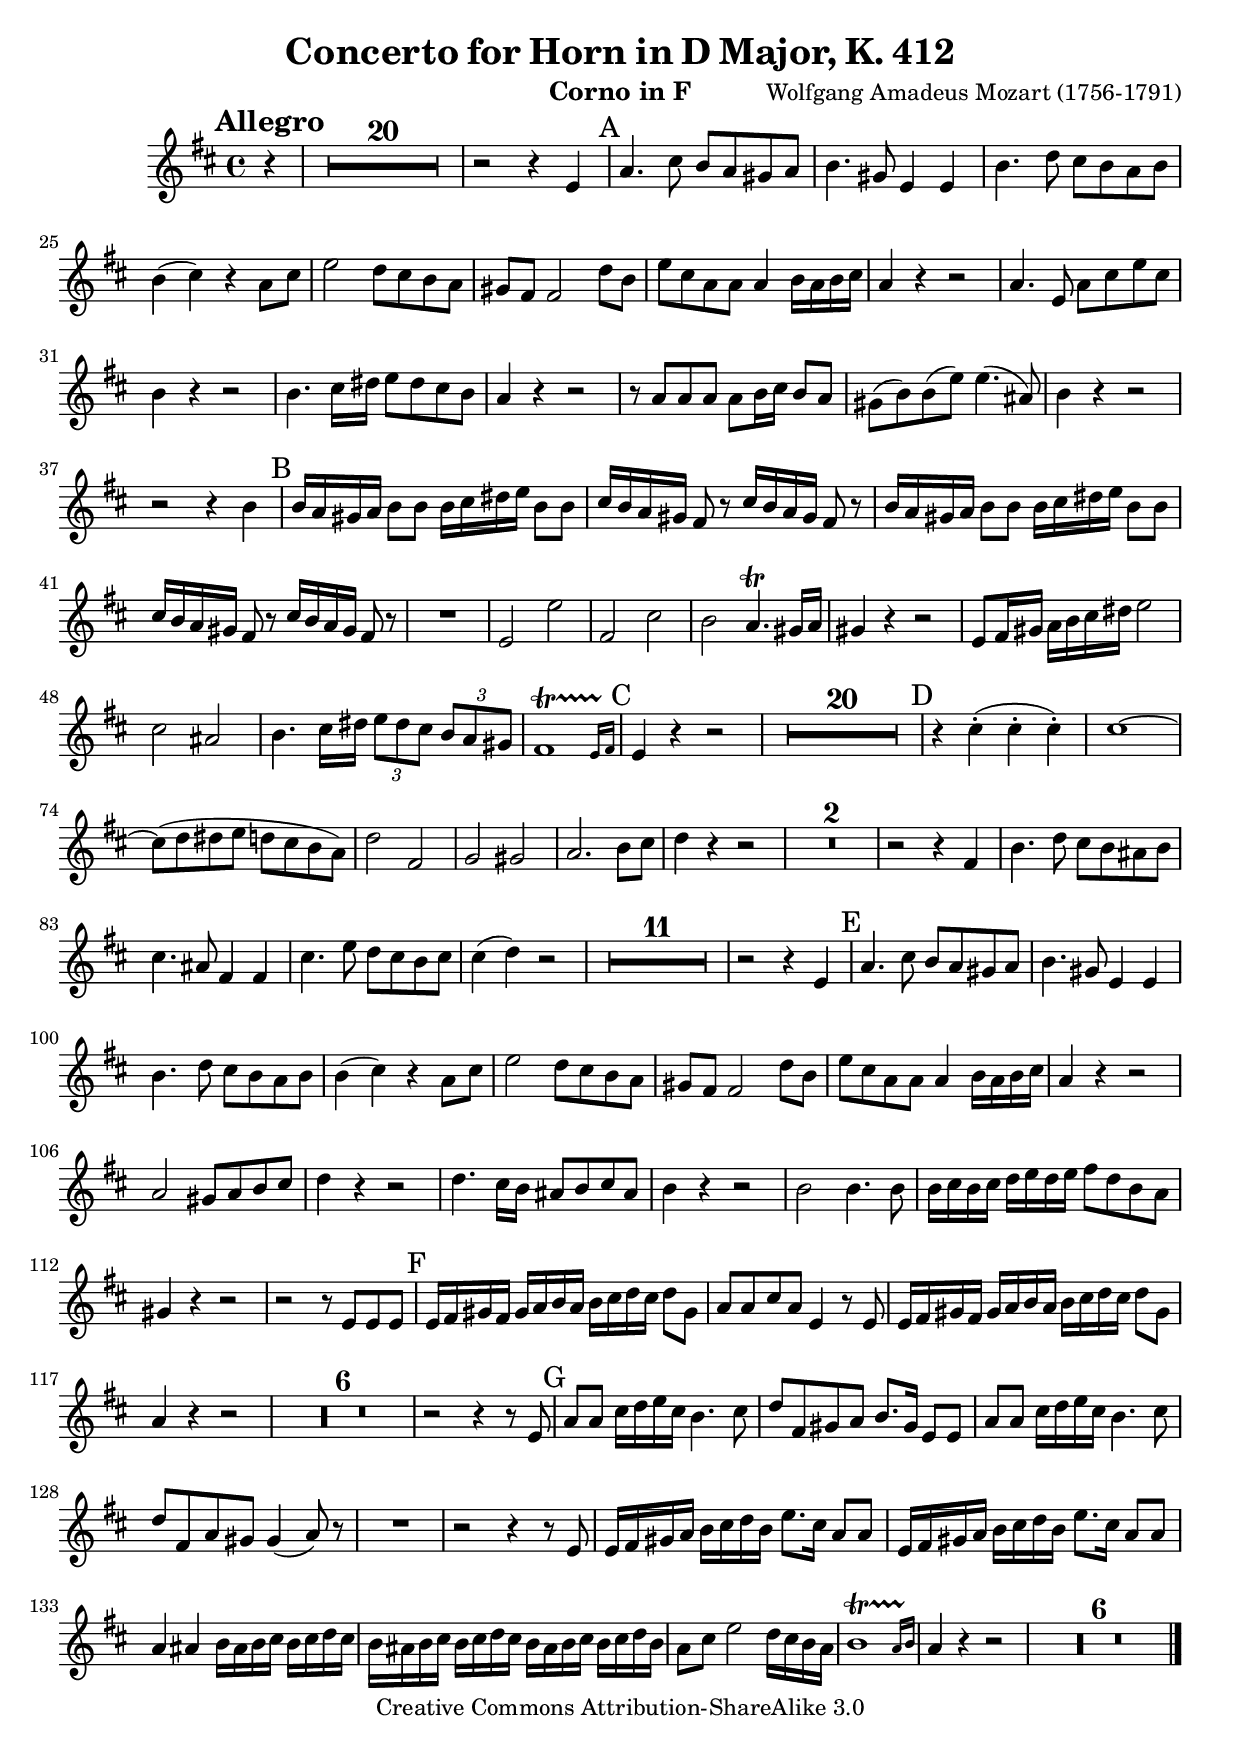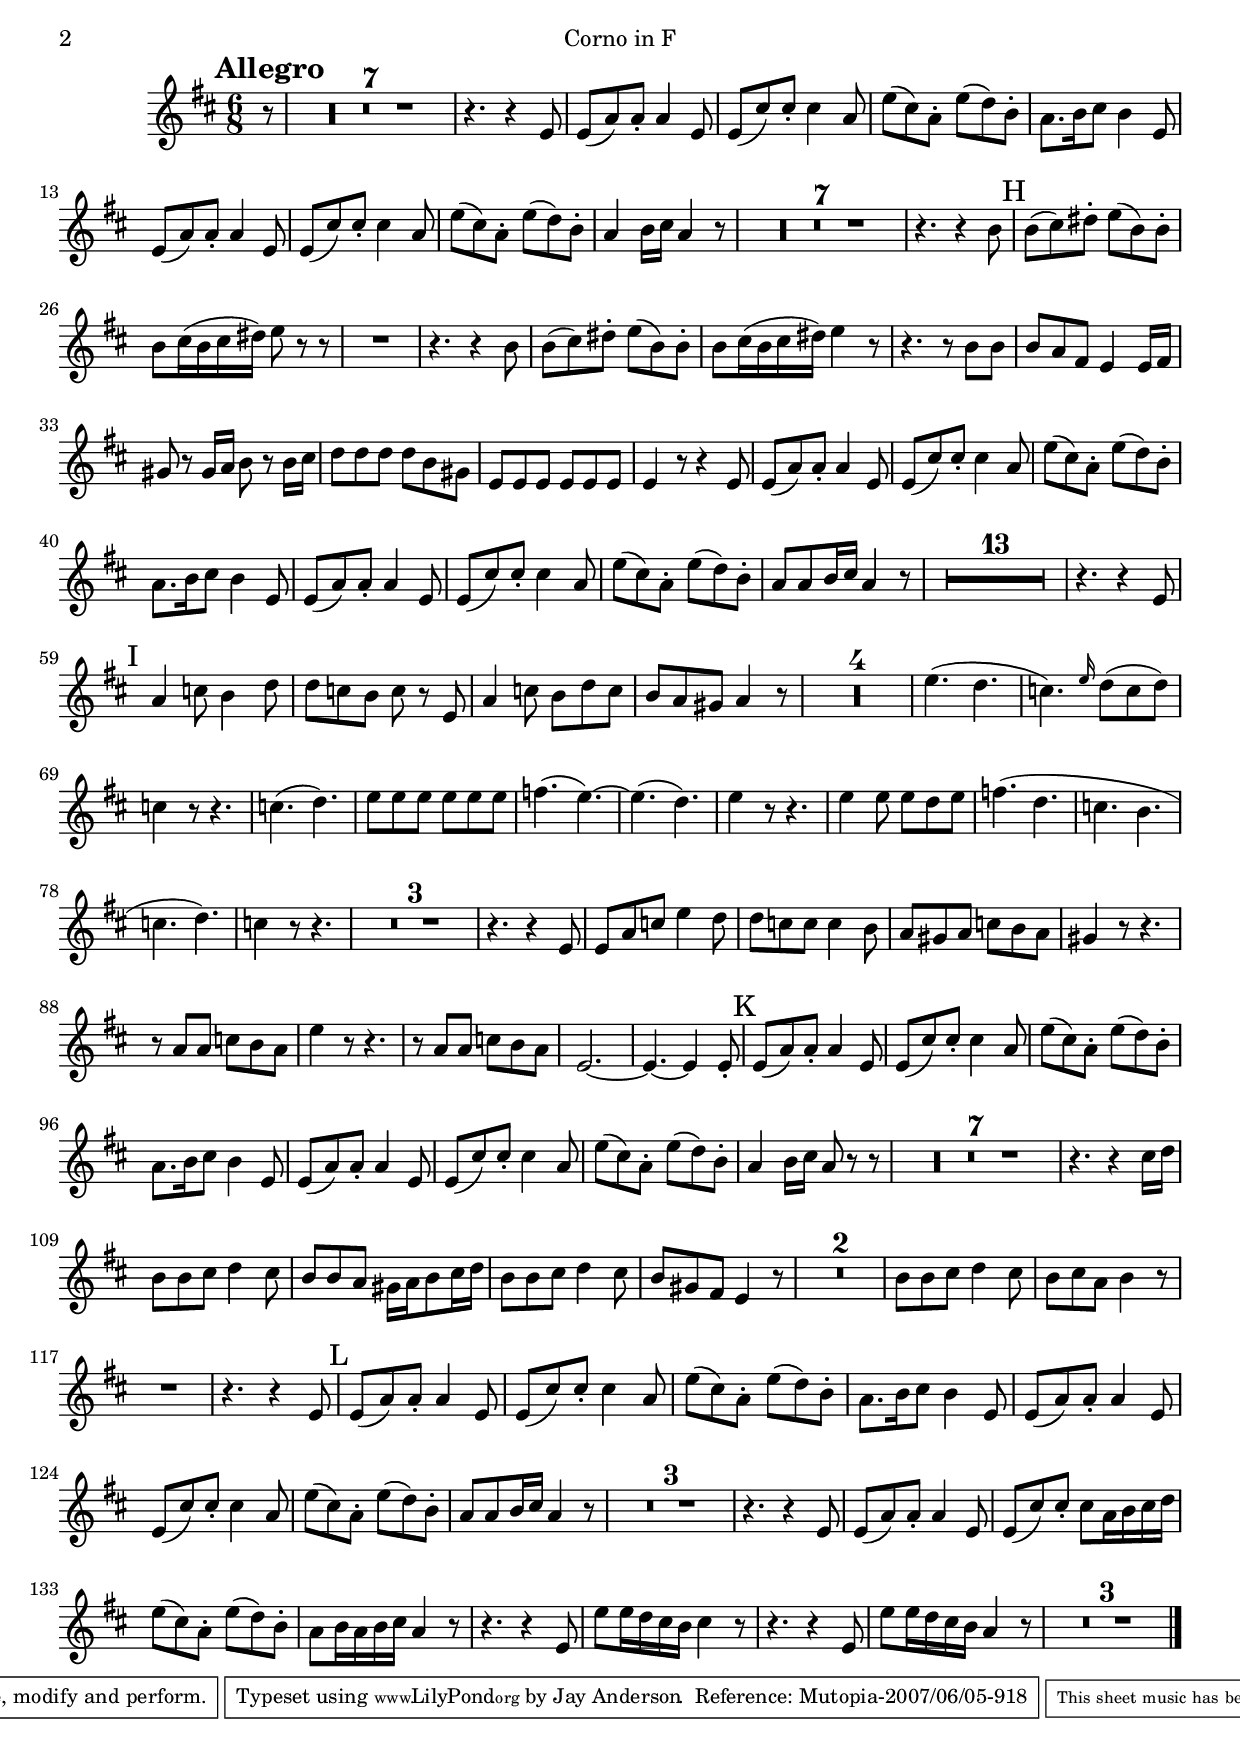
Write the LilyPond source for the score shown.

\version "2.11.54"

\include "defs.lyi"
\version "2.13.10"

hornMvtI = \relative c''
{
  #(define afterGraceFraction (cons 31 32))
  \transposition d
  r4
  R1*20 |
  r2 r4 g4 |
  c4. e8 d c b c |
  d4. b8 g4 g |
  d'4. f8 e d c d |
  d4( e) r c8 e |
  g2 f8 e d c |
  b a a2 f'8 d |
  g e c c c4 d16 c d e |
  c4 r r2 |
  c4. g8 c e g e |
  d4 r r2 |
  d4. e16 fis g8 fis e d |
  c4 r r2 |
  r8 c c c c d16 e d8 c |
  b( d) d( g) g4.( cis,8) |
  d4 r r2 |
  r2 r4 d |
  \repeat unfold 2
  {
    d16 c b c d8 d d16 e fis g d8 d |
    \repeat unfold 2 {e16 d c b a8 r} |
  }
  R1 |
  g2 g' | a, e' |
  d c4.\trill b16 c |
  b4 r r2 |
  g8 a16 b c d e fis g2 |
  e cis |
  d4. e16 fis \times 2/3 {g8 fis e} \times 2/3 {d c b} |
  \afterGrace a1\startTrillSpan {g16[ a]\stopTrillSpan} |
  g4 r r2 |
  R1*20 |
  r4 e'-.( e-. e-.) |
  e1~ |
  e8( f fis g f e d c) |
  f2 a, |
  bes b |
  c2. d8 e |
  f4 r r2 |
  R1*2 |
  r2 r4 a,4 |
  d4. f8 e d cis d |
  e4. cis8 a4 a |
  e'4. g8 f e d e |
  e4( f) r2 |
  R1*11 |
  r2 r4 g,4 |
  c4. e8 d c b c |
  d4. b8 g4 g |
  d'4. f8 e d c d |
  d4( e) r c8 e |
  g2 f8 e d c |
  b a a2 f'8 d |
  g e c c c4 d16 c d e |
  c4 r r2 |
  c2 b8 c d e |
  f4 r r2 |
  f4. e16 d cis8 d e cis |
  d4 r r2 |
  d2 d4. d8 |
  d16 e d e f g f g a8 f d c |
  b4 r r2 |
  r2 r8 g g g |
  g16 a b a b c d c d e f e f8 b, |
  c c e c g4 r8 g |
  g16 a b a b c d c d e f e f8 b, |
  c4 r r2 |
  R1*6 |
  r2 r4 r8 g |
  c c e16 f g e d4. e8 |
  f a, b c d8. b16 g8 g |
  c c e16 f g e d4. e8 |
  f a, c b b4( c8) r |
  R1 |
  r2 r4 r8 g |
  \repeat unfold 2
  {
    g16 a b c d e f d g8. e16 c8 c |
  }
  c4 cis d16 cis d e d e f e |
  d cis d e d e f e d cis d e d e f d |
  c8 e g2 f16 e d c |
  \afterGrace d1\startTrillSpan {c16[ d]\stopTrillSpan} |
  c4 r r2 |
  R1*6 |
}


\version "2.13.10"

hornMvtII = \relative c''
{
  \transposition d
  r8
  R2.*7 |
  r4. r4 g8 |
  g( c) c-. c4 g8 |
  g( e') e-. e4 c8 |
  g'( e) c-. g'( f) d-. |
  c8. d16 e8 d4 g,8 |
  g( c) c-. c4 g8 |
  g( e') e-. e4 c8 |
  g'( e) c-. g'( f) d-. |
  c4 d16 e c4 r8 |

  R2.*7 |
  r4. r4 d8 |
  d( e) fis-. g( d) d-. |
  d e16( d e fis) g8 r r |
  R2. |
  r4. r4 d8 |
  d( e) fis-. g( d) d-. |
  d e16( d e fis) g4 r8 |
  r4. r8 d d |
  d c a g4 g16 a |
  b8 r b16 c d8 r d16 e |
  f8 f f f d b |
  g g g g g g |
  g4 r8 r4 g8 |

  g( c) c-. c4 g8 |
  g( e') e-. e4 c8 |
  g'( e) c-. g'( f) d-. |
  c8. d16 e8 d4 g,8 |
  g( c) c-. c4 g8 |
  g( e') e-. e4 c8 |
  g'( e) c-. g'( f) d-. |
  c c d16 e c4 r8 |

  R2.*13 |
  r4. r4 g8 |
  c4 ees8 d4 f8 |
  f ees d ees r g, |
  c4 ees8 d f ees |
  d c b c4 r8 |
  R2.*4 |
  g'4.( f |
  ees) \grace g16 f8( ees f) |
  ees4 r8 r4. |
  ees4.( f) |
  g8 g g g g g |
  aes4.( g~) |
  g( f) |
  g4 r8 r4. |
  g4 g8 g f g |
  aes4.( f |
  ees d |
  ees f) |
  ees4 r8 r4. |

  R2.*3 |
  r4. r4 g,8 |
  g c ees g4 f8 |
  f ees ees ees4 d8 |
  c b c ees d c |
  b4 r8 r4. |
  r8 c c ees d c |
  g'4 r8 r4. |
  r8 c, c ees d c |
  g2.~ |
  g4.~ g4 g8-. |

  g( c) c-. c4 g8 |
  g( e') e-. e4 c8 |
  g'( e) c-. g'( f) d-. |
  c8. d16 e8 d4 g,8 |
  g( c) c-. c4 g8 |
  g( e') e-. e4 c8 |
  g'( e) c-. g'( f) d-. |
  c4 d16 e c8 r r |

  R2.*7 |
  r4. r4 e16 f |
  d8 d e f4 e8 |
  d d c b16 c d8 e16 f |
  d8 d e f4 e8 |
  d b a g4 r8 |
  R2.*2 |
  d'8 d e f4 e8 |
  d e c d4 r8 |
  R2. |
  r4. r4 g,8 |

  g( c) c-. c4 g8 |
  g( e') e-. e4 c8 |
  g'( e) c-. g'( f) d-. |
  c8. d16 e8 d4 g,8 |
  g( c) c-. c4 g8 |
  g( e') e-. e4 c8 |
  g'( e) c-. g'( f) d-. |
  c c d16 e c4 r8 |

  R2.*3 |
  r4. r4 g8 |
  g( c) c-. c4 g8 |
  g( e') e-. e c16 d e f |
  g8( e) c-. g'( f) d-. |
  c d16 c d e c4 r8 |
  r4. r4 g8 |
  g' g16 f e d e4 r8 |
  r4. r4 g,8 |
  g' g16 f e d c4 r8 |
  R2.*3 |
}



instrument = "Corno in F"

\paper
{
  ragged-last-bottom = ##f
}

\book
{
  \include "Header.lyi"
  \score
  {
    \new Staff
    {
      \key d \major
      \set Score.skipBars = ##t
      << \transpose f d \hornMvtI \outlineMvtI >>
    }
  }
  \score
  {
    \new Staff
    {
      \key d \major
      \set Score.skipBars = ##t
      << \transpose f d \hornMvtII \outlineMvtII >>
    }
  }
}

